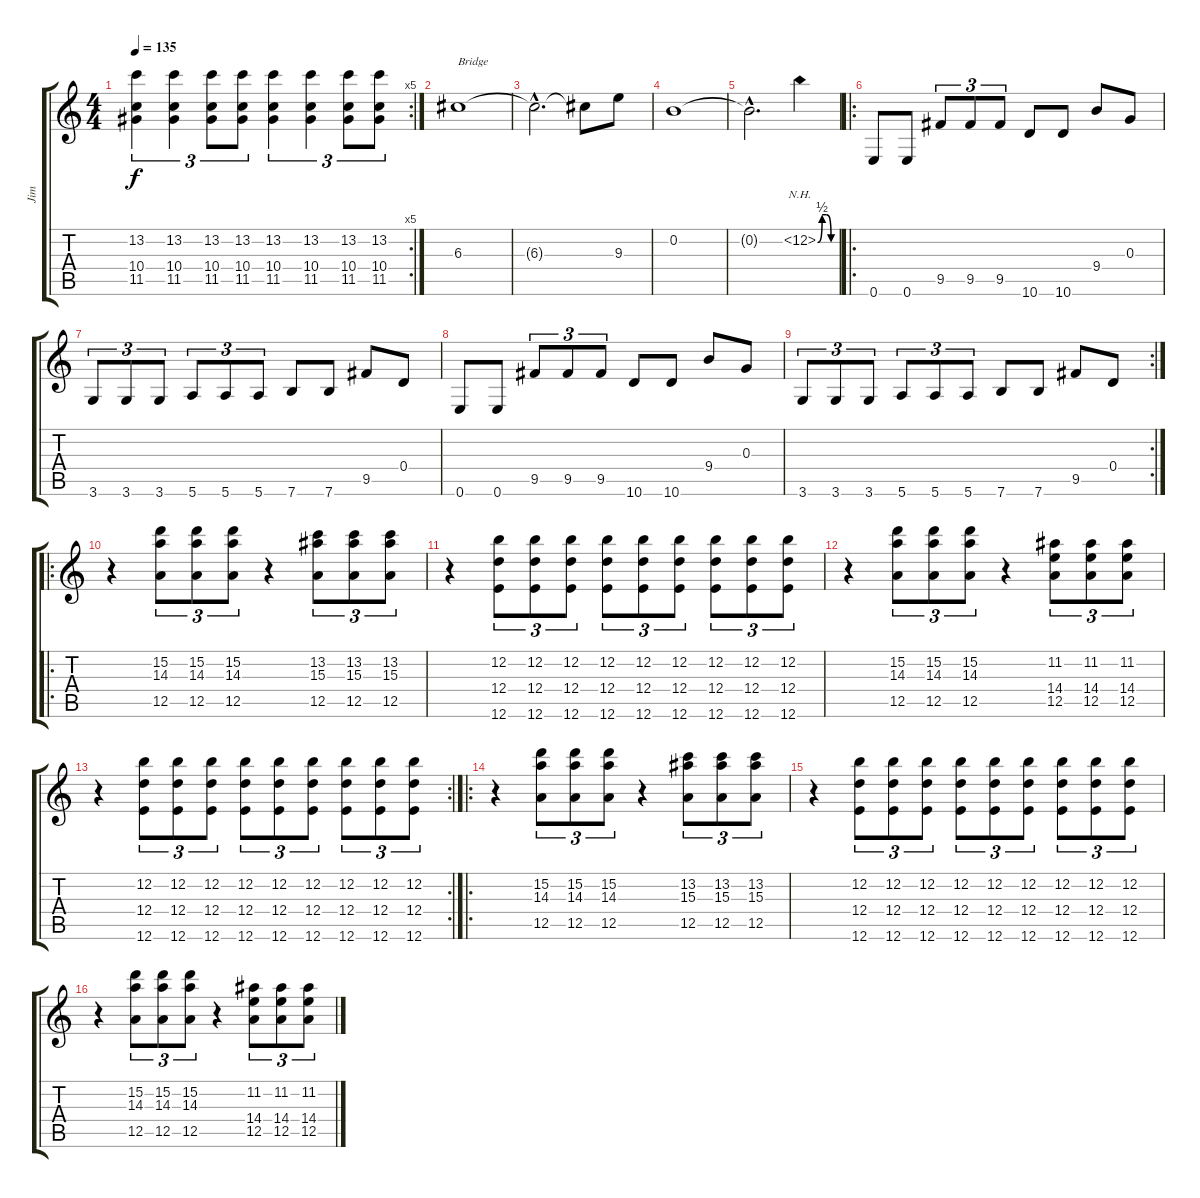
\track ("Jim" "Jim") {instrument overdrivenguitar}
\staff {score tabs}
\tuning (E4 B3 G3 D3 A2 E2) {hide}
\rc 5
\ts (4 4)
\tempo 135
\clef g2
\ks c
(13.2 10.4 11.5).4{tu (3 2) dy f} (13.2 10.4 11.5).4{tu (3 2)} (13.2 10.4 11.5).8{tu (3 2)} (13.2 10.4 11.5).8{tu (3 2)} (13.2 10.4 11.5).4{tu (3 2)} (13.2 10.4 11.5).4{tu (3 2)} (13.2 10.4 11.5).8{tu (3 2)} (13.2 10.4 11.5).8{tu (3 2)} |
6.3.1{txt "Bridge"} |
6.3{hac t}.2{d} 6.3{t}.8 9.3.8 |
0.2.1 |
0.2{hac t}.2{d} 11.2{be (custom 0 0 15 2 30 2 45 0 60 0) nh}.4 |
\ro
0.6.8 0.6.8 9.5.8{tu (3 2)} 9.5.8{tu (3 2)} 9.5.8{tu (3 2)} 10.6.8 10.6.8 9.4.8 0.3.8 |
3.6.8{tu (3 2)} 3.6.8{tu (3 2)} 3.6.8{tu (3 2)} 5.6.8{tu (3 2)} 5.6.8{tu (3 2)} 5.6.8{tu (3 2)} 7.6.8 7.6.8 9.5.8 0.4.8 |
0.6.8 0.6.8 9.5.8{tu (3 2)} 9.5.8{tu (3 2)} 9.5.8{tu (3 2)} 10.6.8 10.6.8 9.4.8 0.3.8 |
\rc 2
3.6.8{tu (3 2)} 3.6.8{tu (3 2)} 3.6.8{tu (3 2)} 5.6.8{tu (3 2)} 5.6.8{tu (3 2)} 5.6.8{tu (3 2)} 7.6.8 7.6.8 9.5.8 0.4.8 |
\ro
r.4 (15.2 14.3 12.5).8{tu (3 2)} (15.2 14.3 12.5).8{tu (3 2)} (15.2 14.3 12.5).8{tu (3 2)} r.4 (13.2 15.3 12.5).8{tu (3 2)} (13.2 15.3 12.5).8{tu (3 2)} (13.2 15.3 12.5).8{tu (3 2)} |
r.4 (12.2 12.4 12.6).8{tu (3 2)} (12.2 12.4 12.6).8{tu (3 2)} (12.2 12.4 12.6).8{tu (3 2)} (12.2 12.4 12.6).8{tu (3 2)} (12.2 12.4 12.6).8{tu (3 2)} (12.2 12.4 12.6).8{tu (3 2)} (12.2 12.4 12.6).8{tu (3 2)} (12.2 12.4 12.6).8{tu (3 2)} (12.2 12.4 12.6).8{tu (3 2)} |
r.4 (15.2 14.3 12.5).8{tu (3 2)} (15.2 14.3 12.5).8{tu (3 2)} (15.2 14.3 12.5).8{tu (3 2)} r.4 (11.2 14.4 12.5).8{tu (3 2)} (11.2 14.4 12.5).8{tu (3 2)} (11.2 14.4 12.5).8{tu (3 2)} |
\rc 2
r.4 (12.2 12.4 12.6).8{tu (3 2)} (12.2 12.4 12.6).8{tu (3 2)} (12.2 12.4 12.6).8{tu (3 2)} (12.2 12.4 12.6).8{tu (3 2)} (12.2 12.4 12.6).8{tu (3 2)} (12.2 12.4 12.6).8{tu (3 2)} (12.2 12.4 12.6).8{tu (3 2)} (12.2 12.4 12.6).8{tu (3 2)} (12.2 12.4 12.6).8{tu (3 2)} |
\ro
r.4 (15.2 14.3 12.5).8{tu (3 2)} (15.2 14.3 12.5).8{tu (3 2)} (15.2 14.3 12.5).8{tu (3 2)} r.4 (13.2 15.3 12.5).8{tu (3 2)} (13.2 15.3 12.5).8{tu (3 2)} (13.2 15.3 12.5).8{tu (3 2)} |
r.4 (12.2 12.4 12.6).8{tu (3 2)} (12.2 12.4 12.6).8{tu (3 2)} (12.2 12.4 12.6).8{tu (3 2)} (12.2 12.4 12.6).8{tu (3 2)} (12.2 12.4 12.6).8{tu (3 2)} (12.2 12.4 12.6).8{tu (3 2)} (12.2 12.4 12.6).8{tu (3 2)} (12.2 12.4 12.6).8{tu (3 2)} (12.2 12.4 12.6).8{tu (3 2)} |
r.4 (15.2 14.3 12.5).8{tu (3 2)} (15.2 14.3 12.5).8{tu (3 2)} (15.2 14.3 12.5).8{tu (3 2)} r.4 (11.2 14.4 12.5).8{tu (3 2)} (11.2 14.4 12.5).8{tu (3 2)} (11.2 14.4 12.5).8{tu (3 2)}
